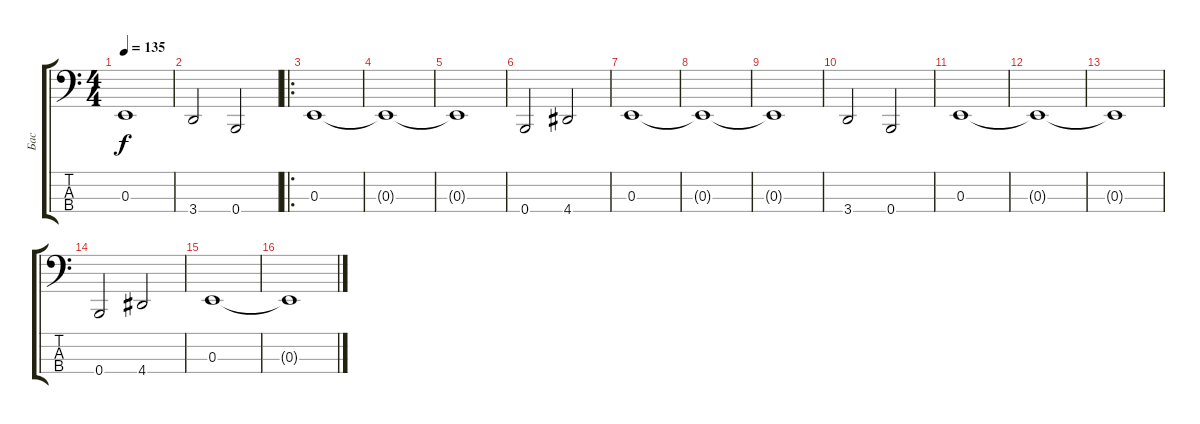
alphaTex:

\track ("Бас" "Бас") {instrument electricbassfinger}
\staff {score tabs}
\tuning (D2 A1 E1 B0) {hide}
\ts (4 4)
\tempo 135
\clef f4
\ks c
0.3{t}.1{dy f} |
3.4.2 0.4.2 |
\ro
0.3.1 |
0.3{t}.1 |
0.3{t}.1 |
0.4.2 4.4.2 |
0.3.1 |
0.3{t}.1 |
0.3{t}.1 |
3.4.2 0.4.2 |
0.3.1 |
0.3{t}.1 |
0.3{t}.1 |
0.4.2 4.4.2 |
0.3.1 |
0.3{t}.1
